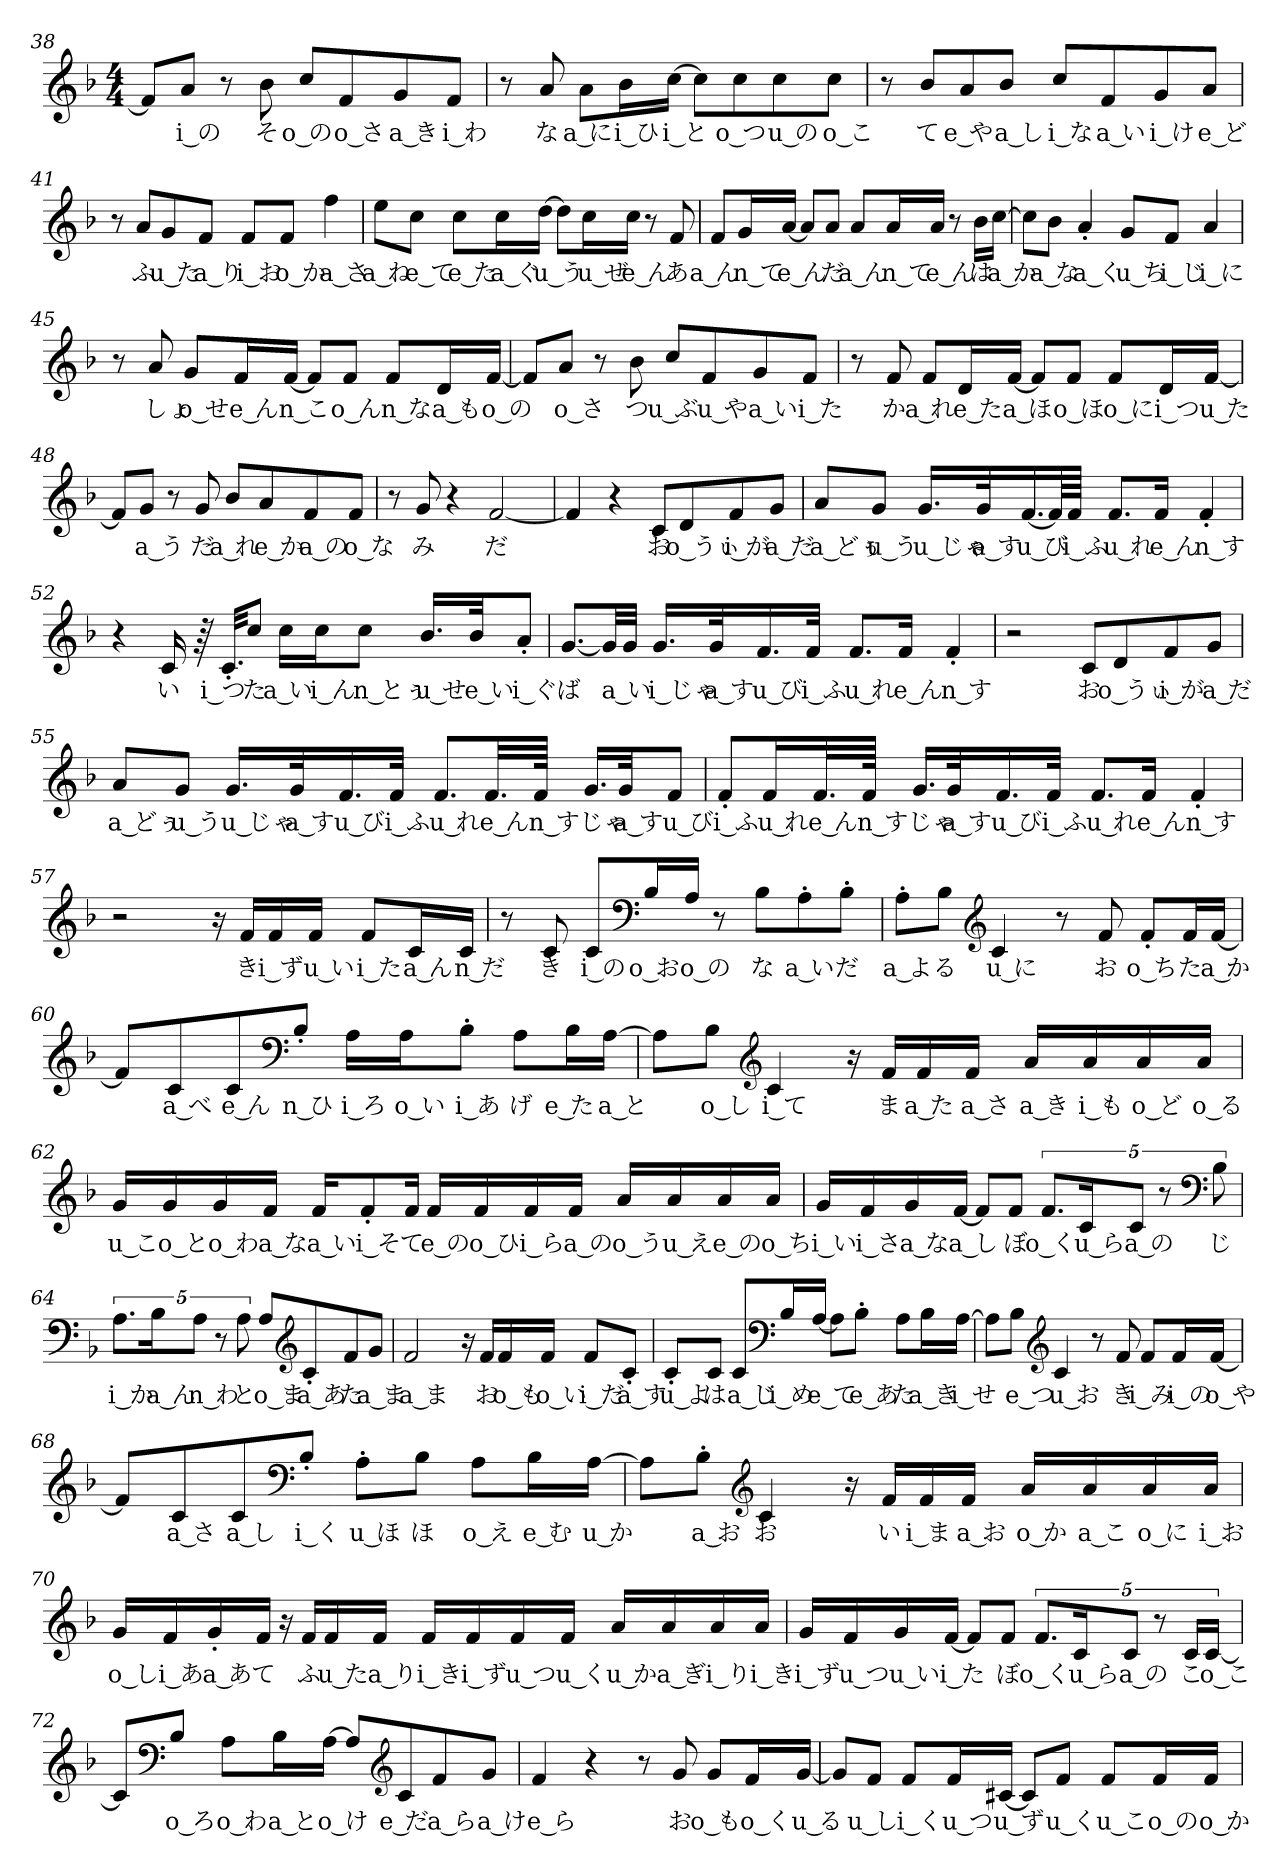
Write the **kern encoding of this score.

**kern	**text
*part1	*part1
*staff1	*staff1
*clefG2	*
*k[b-]	*
*M4/4	*
=38	=38
8fL]	.
8aJ	i の
8r	.
8b-	- そ
8ccL	o の
8f	o さ
8g	a き
8fJ	i わ
=39	=39
8r	.
8a	- な
8aL	a に
16b-L	i ひ
[16ccJJ	i と
8ccL]	.
8cc	o つ
8cc	u の
8ccJ	o こ
=40	=40
8r	.
8b-L	- て
8a	e や
8b-J	a し
8ccL	i な
8f	a い
8g	i け
8aJ	e ど
=41	=41
8r	.
8aL	- ふ
8g	u た
8fJ	a り
8fL	i お
8fJ	o か
4ff	a さ
=42	=42
8eeL	a ね
8ccJ	e て
8ccL	e た
16ccL	a ぐ
[16ddJJ	u う
8ddL]	.
16ccL	u ぜ
16ccJJ	e ん
8r	.
8f	- あ
=43	=43
8fL	a ん
16gL	n て
[16aJJ	e ん
8aL]	.
8aJ	- だ
8aL	a ん
16aL	n て
16aJJ	e ん
8r	.
16b-LL	- は
[16ccJJ	a か
=44	=44
8ccL]	.
8b-J	a な
4a'	a く
8gL	u ち
8fJ	i じ
4a	i に
=45	=45
8r	.
8a	- しょ
8gL	o せ
16fL	e ん
[16fJJ	n こ
8fL]	.
8fJ	o ん
8fL	n な
16dL	a も
[16fJJ	o の
=46	=46
8fL]	.
8aJ	o さ
8r	.
8b-	- つ
8ccL	u ぶ
8f	u や
8g	a い
8fJ	i た
=47	=47
8r	.
8f	- か
8fL	a れ
16dL	e た
[16fJJ	a ほ
8fL]	.
8fJ	o ほ
8fL	o に
16dL	i つ
[16fJJ	u た
=48	=48
8fL]	.
8gJ	a う
8r	.
8g	- だ
8b-L	a れ
8a	e か
8f	a の
8fJ	o な
=49	=49
8r	.
8g	- み
4r	.
[2f	- だ
=50	=50
4f]	.
4r	.
8cL	- お
8d	o うぃ
8f	i が
8gJ	a だ
=51	=51
8aL	a どぅ
8gJ	u う
16.gLL	u じゃ
32gK	a す
[16.f	u び
64fLL]	.
64fJJJJ	i ふ
8.fL	u れ
16fJk	e ん
4f'	n す
=52	=52
4r	.
16c	- い
64r	.
32.c'KKL	i つ
8ccJ	- た
16ccLL	a い
16ccJ	i ん
8ccJ	n とぅ
16.b-LL	u せ
32b-JK	e い
8a'J	i ぐ
=53	=53
[8.gL	- ば
32gLL]	.
32gJJJ	a い
16.gLL	i じゃ
32gK	a す
16.f	u び
32fJJk	i ふ
8.fL	u れ
16fJk	e ん
4f'	n す
=54	=54
2r	.
8cL	- お
8d	o うぃ
8f	i が
8gJ	a だ
=55	=55
8aL	a どぅ
8gJ	u う
16.gLL	u じゃ
32gK	a す
16.f	u び
32fJJk	i ふ
8.fL	u れ
32.fLL	e ん
64fJJJk	n す
16.gLL	- じゃ
32gJK	a す
8fJ	u び
=56	=56
8f'L	i ふ
16fL	u れ
32.fL	e ん
64fJJJk	n す
16.gLL	- じゃ
32gK	a す
16.f	u び
32fJJk	i ふ
8.fL	u れ
16fJk	e ん
4f'	n す
=57	=57
2r	.
16r	.
16fLL	- き
16f	i ず
16fJJ	u い
8fL	i た
16cL	a ん
16cJJ	n だ
=58	=58
8r	.
8c	- き
8cL	i の
*clefF4	*
16B-L	o お
16AJJ	o の
8r	.
8B-L	- な
8A'	a い
8B-'J	- だ
=59	=59
8A'L	a よ
8B-J	- る
*clefG2	*
4c	u に
8r	.
8f	- お
8f'L	o ち
16fL	- た
[16fJJ	a か
=60	=60
8fL]	.
8c	a べ
8c	e ん
*clefF4	*
8B-'J	n ひ
16ALL	i ろ
16AJ	o い
8B-'J	i あ
8AL	- げ
16B-L	e た
[16AJJ	a と
=61	=61
8AL]	.
8B-J	o し
*clefG2	*
4c	i て
16r	.
16fLL	- ま
16f	a た
16fJJ	a さ
16aLL	a き
16a	i も
16a	o ど
16aJJ	o る
=62	=62
16gLL	u こ
16g	o と
16g	o わ
16fJJ	a な
16fKL	a い
8f'	i そ
16fJk	- て
16fLL	e の
16f	o ひ
16f	i ら
16fJJ	a の
16aLL	o う
16a	u え
16a	e の
16aJJ	o ち
=63	=63
16gLL	i い
16f	i さ
16g	a な
[16fJJ	a し
8fL]	.
8fJ	- ぼ
10.fL	o く
20cK	u ら
10cJ	a の
10r	.
*clefF4	*
10B-	- じ
=64	=64
10.AL	i か
20B-K	a ん
10AJ	n わ
10r	.
10A	- と
8AL	o ま
*clefG2	*
8c'	a あ
8f	- た
8gJ	a ま
=65	=65
2f	a ま
16r	.
16fLL	- お
16f	o も
16fJJ	o い
8fL	i だ
8c'J	a す
=66	=66
8c'L	u よ
8cJ	- は
8cL	a じ
*clefF4	*
16B-L	i め
[16AJJ	e て
8AL]	.
8B-'J	e あ
8AL	- た
16B-L	a き
[16AJJ	i せ
=67	=67
8AL]	.
8B-J	e つ
*clefG2	*
4c	u お
8r	.
8f	- き
8fL	i み
16fL	i の
[16fJJ	o や
=68	=68
8fL]	.
8c	a さ
8c	a し
*clefF4	*
8B-'J	i く
8A'L	u ほ
8B-J	- ほ
8AL	o え
16B-L	e む
[16AJJ	u か
=69	=69
8AL]	.
8B-'J	a お
*clefG2	*
4c	- お
16r	.
16fLL	- い
16f	i ま
16fJJ	a お
16aLL	o か
16a	a こ
16a	o に
16aJJ	i お
=70	=70
16gLL	o し
16f	i あ
16g'	a あ
16fJJ	- て
16r	.
16fLL	- ふ
16f	u た
16fJJ	a り
16fLL	i き
16f	i ず
16f	u つ
16fJJ	u く
16aLL	u か
16a	a ぎ
16a	i り
16aJJ	i き
=71	=71
16gLL	i ず
16f	u つ
16g	u い
[16fJJ	i た
8fL]	.
8fJ	- ぼ
10.fL	o く
20cK	u ら
10cJ	a の
10r	.
20cLL	- こ
[20cJJ	o こ
=72	=72
8cL]	.
*clefF4	*
8B-J	o ろ
8AL	o わ
16B-L	a と
[16AJJ	o け
8AL]	.
*clefG2	*
8c	e だ
8f	a ら
8gJ	a け
=73	=73
4f	e ら
4r	.
8r	.
8g	- お
8gL	o も
16fL	o く
[16gJJ	u る
=74	=74
8gL]	.
8fJ	u し
8fL	i く
16fL	u つ
[16c#XJJ	u ず
8c#L]	.
8fJ	u く
8fL	u こ
16fL	o の
16fJJ	o か
=	=
*-	*-
